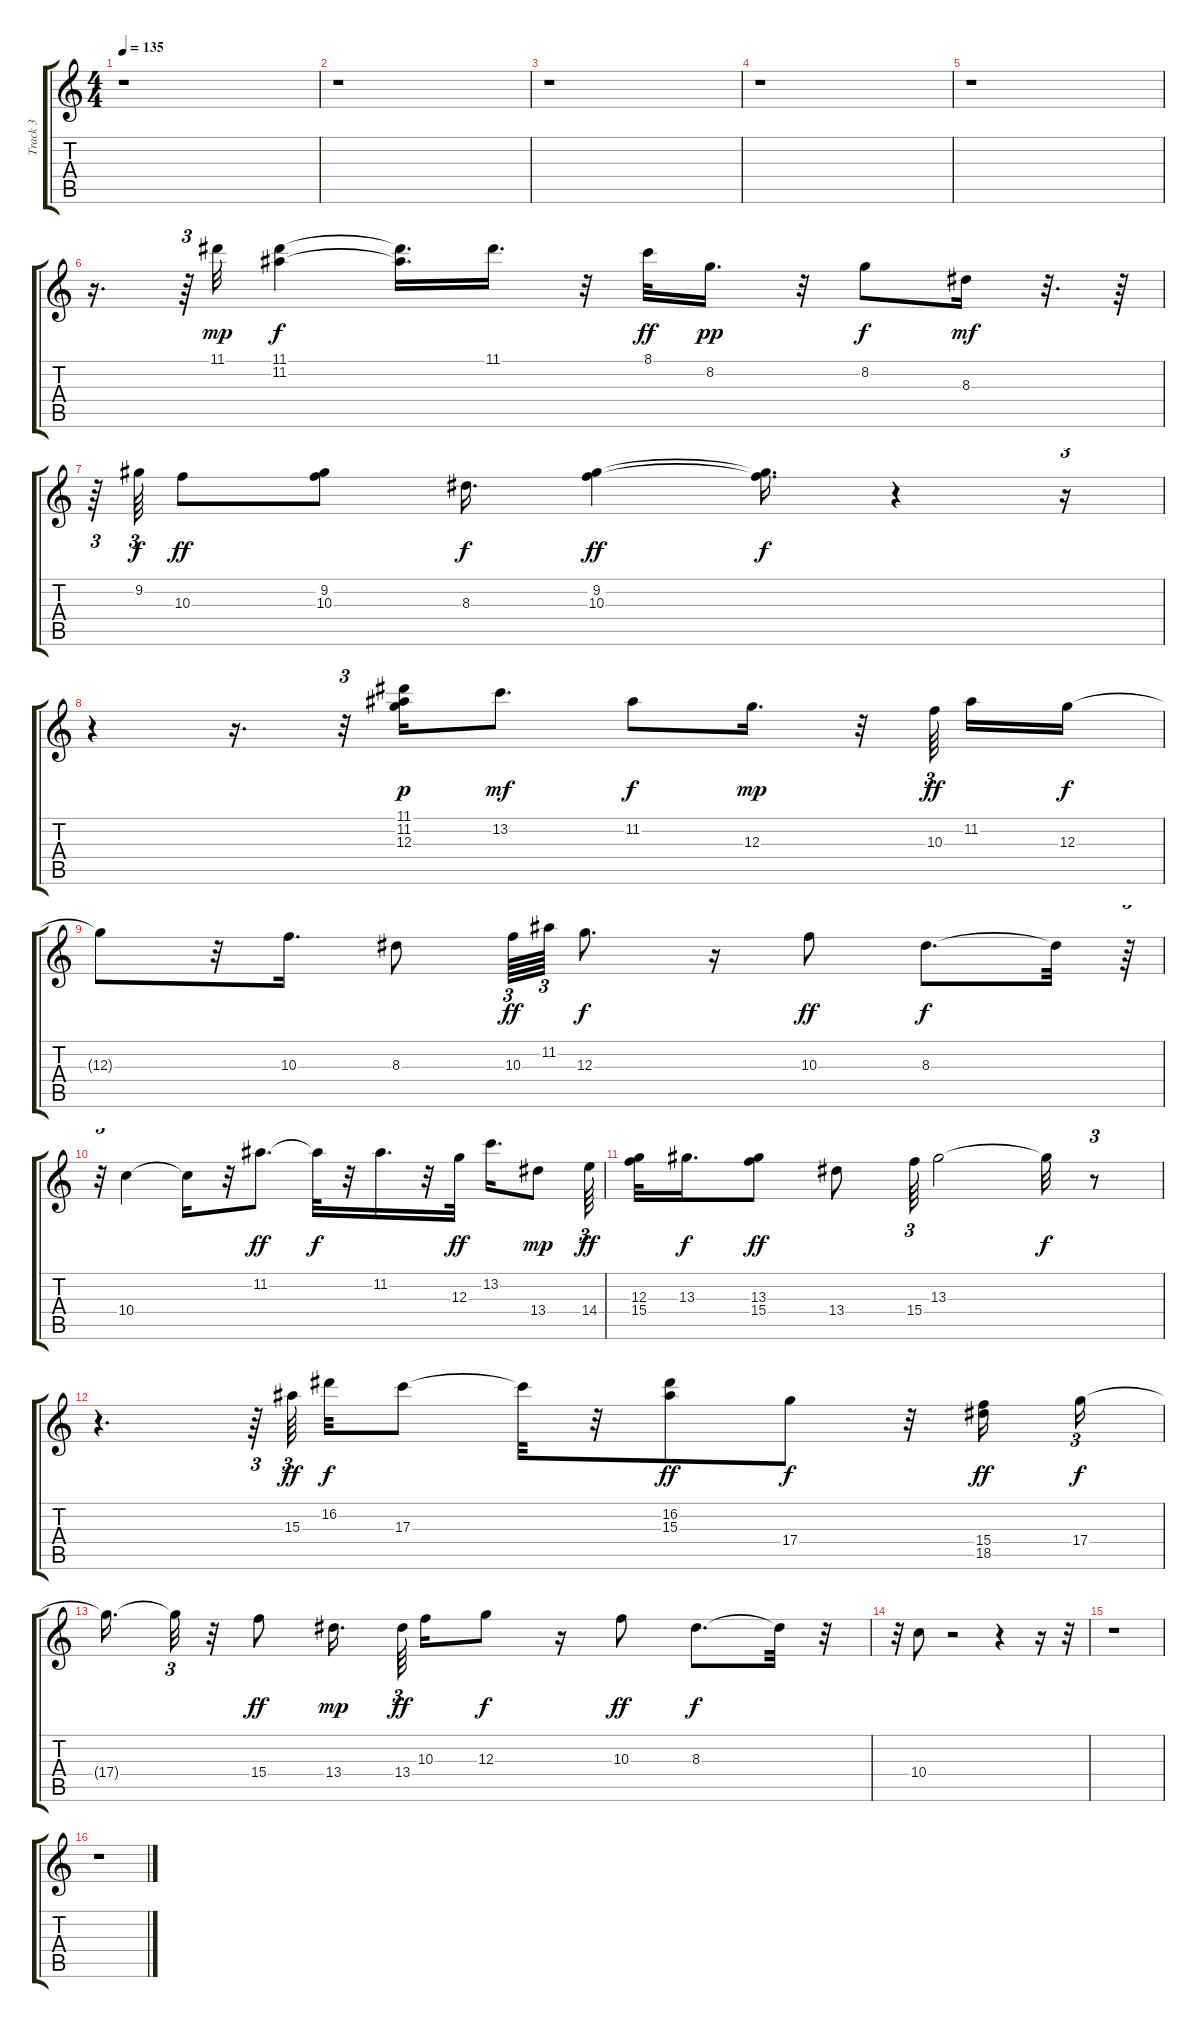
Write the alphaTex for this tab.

\track ("Track 3" "Track 3") {instrument electricguitarjazz}
\staff {score tabs}
\tuning (E4 B3 G3 D3 A2 E2) {hide}
\ts (4 4)
\tempo 135
\clef g2
\ks c
r.1{dy ff} |
r.1 |
r.1 |
r.1 |
r.1 |
r.16{d} r.64{tu (3 2)} 11.1.32{dy mp} (11.1 11.2).4{dy f} (11.1{t} 11.2{t}).16{d} 11.1.16{d} r.32 8.1.32{dy ff} 8.2.16{d dy pp} r.32 8.2.8{dy f} 8.3.16{dy mf} r.32{d} r.64 |
r.64{tu (3 2)} 9.2.64{tu (3 2) dy f} 10.3.8{dy ff} (9.2 10.3).8 8.3.16{d dy f} (9.2 10.3).4{dy ff} (9.2{t} 10.3{t}).16{d dy f} r.4 r.16{tu (3 2)} |
r.4 r.16{d} r.32{tu (3 2)} (11.1 11.2 12.3).16{dy p} 13.2.8{d dy mf} 11.2.8{dy f} 12.3.16{d dy mp} r.32 10.3.64{tu (3 2) dy ff} 11.2.16 12.3.16{dy f} |
12.3{t}.8 r.32 10.3.16{d} 8.3.8 10.3.64{tu (3 2) dy ff} 11.2.64{tu (3 2)} 12.3.8{d dy f} r.16 10.3.8{dy ff} 8.3.8{d dy f} 8.3{t}.32 r.64{tu (3 2)} |
r.32{tu (3 2)} 10.4.4 10.4{t}.16 r.32 11.2.8{d dy ff} 11.2{t}.32{dy f} r.32 11.2.16{d} r.32 12.3.32{dy ff} 13.2.16{d} 13.4.8{dy mp} 14.4.64{tu (3 2) dy ff} |
(12.3 15.4).32 13.3.16{d dy f} (13.3 15.4).8{dy ff} 13.4.8 15.4.64{tu (3 2)} 13.3.2 13.3{t}.32{dy f} r.8{tu (3 2)} |
r.4{d} r.64{tu (3 2)} 15.3.64{tu (3 2) dy ff} 16.2.32{dy f} 17.3.8 17.3{t}.32 r.32 (16.2 15.3).8{dy ff} 17.4.8{dy f} r.32 (15.4 18.5).16{dy ff} 17.4.16{tu (3 2) dy f} |
17.4{t}.16{d} 17.4{t}.32{tu (3 2)} r.32 15.4.8{dy ff} 13.4.16{d dy mp} 13.4.64{tu (3 2) dy ff} 10.3.16 12.3.8{dy f} r.16 10.3.8{dy ff} 8.3.8{d dy f} 8.3{t}.32 r.32 |
r.32 10.4.8 r.2 r.4 r.16 r.32 |
r.1 |
r.1
